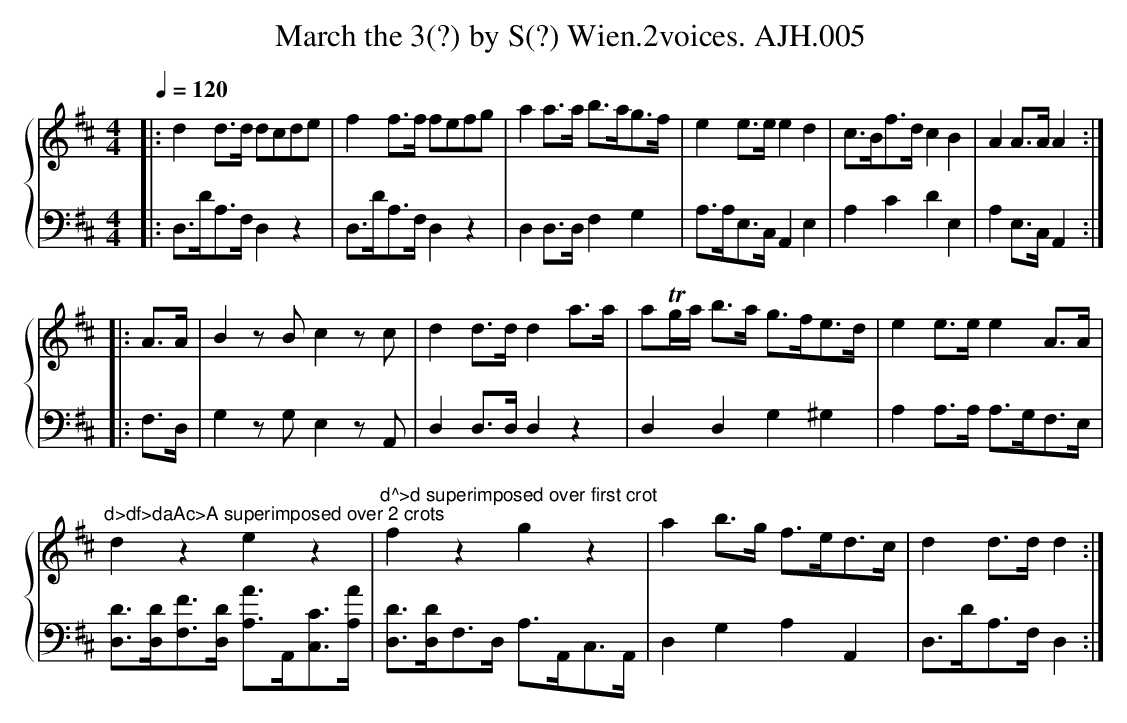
X:1
T:March the 3(?) by S(?) Wien.2voices. AJH.005
M:4/4
L:1/8
Q:1/4=120
V:1 clef=treble
V:2 clef=bass
%%staves {1 2}
K:D
[V:1] |: d2d>d dcde | f2f>f fefg | a2a>a b>ag>f |\
e2e>e e2d2 | c>Bf>d c2B2 | A2A>A A2 :|
[V:2] |: D,>DA,>F,D,2z2 | D,>DA,>F,D,2z2 | D,2D,>D,F,2G,2 |\
A,>A,E,>C,A,,2E,2 | A,2C2D2E,2 | A,2E,>C,A,,2 :|
[V:1]|: A>A | B2zB c2zc | d2d>d d2a>a | aTg/a/ b>a g>fe>d | e2e>ee2A>A |
[V:2]|: F,>D, | G,2zG,E,2zA,, | D,2D,>D,D,2z2 | D,2D,2G,2^G,2 |A,2A,>A, A,>G,F,>E, |
[V:1]"^d>df>daAc>A superimposed over 2 crots"d2z2e2z2 |\
"d^>d superimposed over first crot"f2z2g2z2 | a2b>g f>ed>c | d2d>dd2 :|
[V:2] [D3/D,3/][D/D,/][F3/F,3/][D/D,/] [A3/A,3/]A,,/[C3/C,3/][A/A,/] |\
[D3/D,3/][D/D,/]F,>D, A,>A,,C,>A,, | D,2G,2A,2A,,2 | D,>DA,>F,D,2 :|
